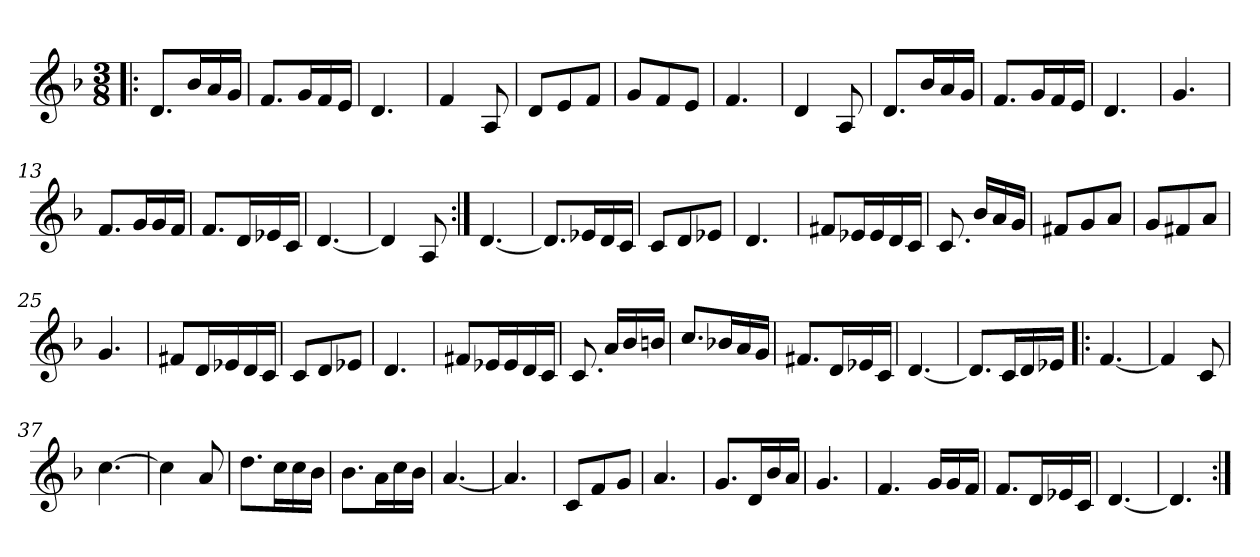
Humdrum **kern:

**kern
*part1
*staff1
*clefG2
*k[b-]
*d:
*M3/8
=1!|:
8.d/L
16b-/L
16a/
16g/JJ
=2
8.f/L
16g/L
16f/
16e/JJ
=3
4.d/
=4
4f/
8A/
=5
8d/L
8e/
8f/J
=6
8g/L
8f/
8e/J
=7
4.f/
=8
4d/
8A/
=9
8.d/L
16b-/L
16a/
16g/JJ
=10
8.f/L
16g/L
16f/
16e/JJ
=11
4.d/
=12
4.g/
=13
8.f/L
16g/L
16g/
16f/JJ
!!LO:LB:g=z
=14
8.f/L
16d/L
16e-X/
16c/JJ
=15
[4.d/
=16
4d/]
8A/
=17:|!
[4.d/
=18
8.d/L]
16e-X/L
16d/
16c/JJ
=19
8c/L
8d/
8e-X/J
=20
4.d/
=21
8f#X/L
16e-X/L
16e-/
16d/
16c/JJ
=22
8.c/
16b-/LL
16a/
16g/JJ
=23
8f#X/L
8g/
8a/J
=24
8g/L
8f#X/
8a/J
=25
4.g/
!!LO:LB:g=z
=26
8f#X/L
16d/L
16e-X/
16d/
16c/JJ
=27
8c/L
8d/
8e-X/J
=28
4.d/
=29
8f#X/L
16e-X/L
16e-/
16d/
16c/JJ
=30
8.c/
16a/LL
16b-/
16bn/JJ
=31
8.cc/L
16b-X/L
16a/
16g/JJ
=32
8.f#X/L
16d/L
16e-X/
16c/JJ
=33
[4.d/
=34
8.d/L]
16c/L
16d/
16e-X/JJ
=35!|:
[4.f/
!!LO:LB:g=z
=36
4f/]
8c/
=37
[4.cc\
=38
4cc\]
8a/
=39
8.dd\L
16cc\L
16cc\
16b-\JJ
=40
8.b-\L
16a\L
16cc\
16b-\JJ
=41
[4.a/
=42
4.a/]
=43
8c/L
8f/
8g/J
=44
4.a/
=45
8.g/L
16d/L
16b-/
16a/JJ
=46
4.g/
=47
4.f/
16g/LL
16g/
16f/JJ
=48
8.f/L
16d/L
16e-X/
16c/JJ
!!LO:LB:g=z
=49
[4.d/
=50
4.d/]
=:|!
*-
